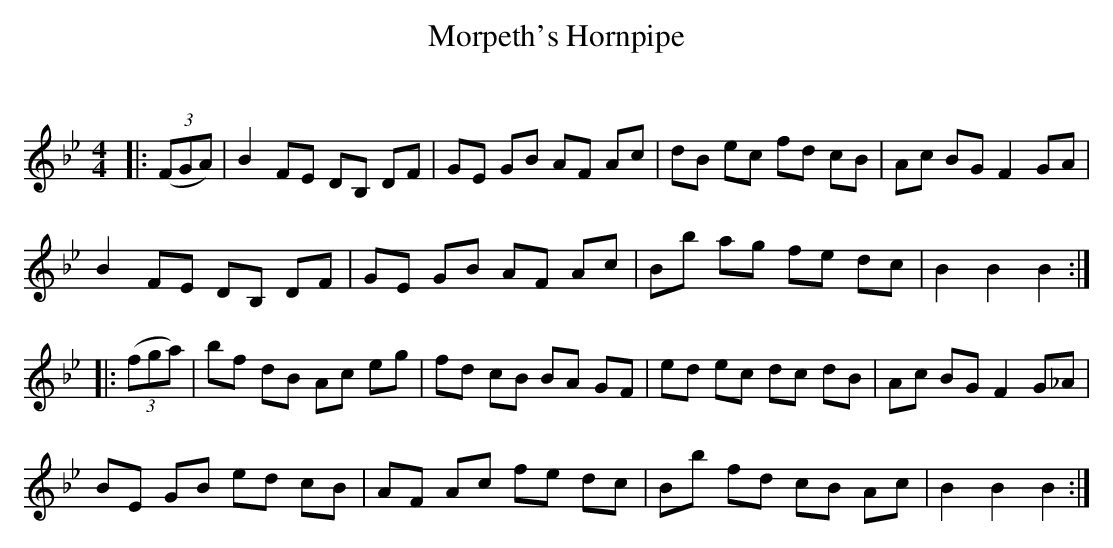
X:1
T: Morpeth's Hornpipe
C:
Q: 232
K:Bb
M:4/4
L:1/8
|:((3FGA) |B2 FE DB, DF|GE GB AF Ac|dB ec fd cB|Ac BG F2 GA|
B2 FE DB, DF|GE GB AF Ac|Bb ag fe dc|B2 B2 B2:|
|:((3fga) |bf dB Ac eg|fd cB BA GF|ed ec dc dB|Ac BG F2 G_A|
BE GB ed cB|AF Ac fe dc|Bb fd cB Ac|B2 B2 B2:|
